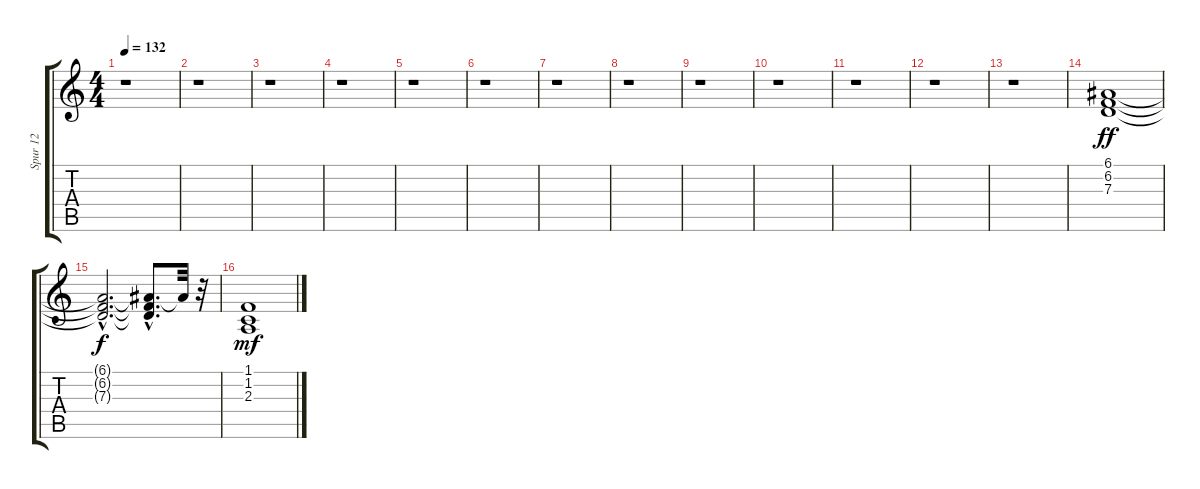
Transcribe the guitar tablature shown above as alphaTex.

\track ("Spur 12" "Spur 12") {instrument pad4choir}
\staff {score tabs}
\tuning (E4 B3 G3 D3 A2 E2) {hide}
\ts (4 4)
\tempo 132
\clef g2
\ks c
r.1{dy ff} |
r.1 |
r.1 |
r.1 |
r.1 |
r.1 |
r.1 |
r.1 |
r.1 |
r.1 |
r.1 |
r.1 |
r.1 |
(6.1 6.2 7.3).1 |
(6.1{hac t} 6.2{hac t} 7.3{hac t}).2{d dy f} (6.1{hac t} 6.2{hac t} 7.3{hac t}).8{d} 6.1{t}.32 r.32 |
(1.1 1.2 2.3).1{dy mf}
